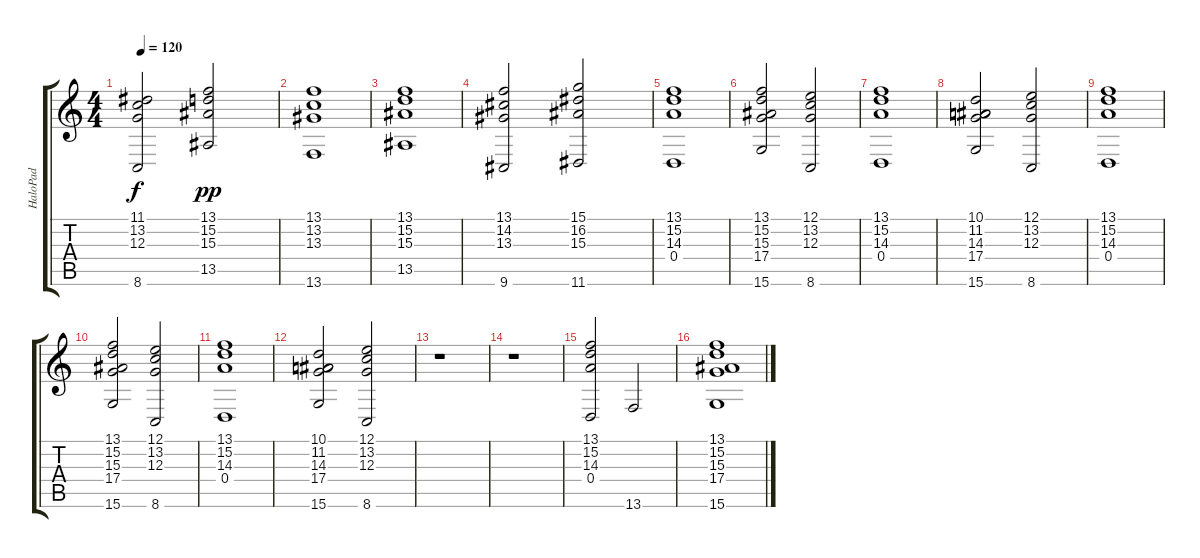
\track ("HaloPad" "HaloPad") {instrument pad7halo}
\staff {score tabs}
\tuning (E4 B3 G3 D3 A2 E2) {hide}
\ts (4 4)
\tempo 120
\clef g2
\ks c
(11.1{t} 13.2{t} 12.3{t} 8.6{t}).2{dy f} (13.1 15.2 15.3 13.5).2{dy pp} |
(13.1 13.2 13.3 13.6).1 |
(13.1 15.2 15.3 13.5).1 |
(13.1 14.2 13.3 9.6).2 (15.1 16.2 15.3 11.6).2 |
(13.1 15.2 14.3 0.4).1 |
(13.1 15.2 15.3 17.4 15.6).2 (12.1 13.2 12.3 8.6).2 |
(13.1 15.2 14.3 0.4).1 |
(10.1 11.2 14.3 17.4 15.6).2 (12.1 13.2 12.3 8.6).2 |
(13.1 15.2 14.3 0.4).1 |
(13.1 15.2 15.3 17.4 15.6).2 (12.1 13.2 12.3 8.6).2 |
(13.1 15.2 14.3 0.4).1 |
(10.1 11.2 14.3 17.4 15.6).2 (12.1 13.2 12.3 8.6).2 |
r.1 |
r.1 |
(13.1 15.2 14.3 0.4).2 13.6.2 |
(13.1 15.2 15.3 17.4 15.6).1
